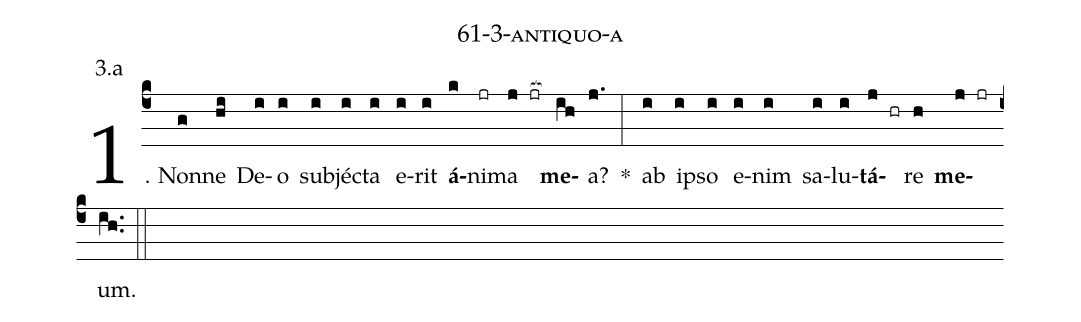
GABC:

name: 61-3-antiquo-a;
annotation: 3.a;
%%
(c4)1. Non(g)ne(hi) De(i)o(i) sub(i)jéc(i)ta(i) e(i)rit(i) <b>á</b>(k)ni(jr)ma(j jr[ocb:1{]) <b>me</b>(ih[ocb:0}])a?(j.) *(:) ab(i) ip(i)so(i) e(i)nim(i) sa(i)lu(i)<b>tá</b>(j hr)re(h) <b>me</b>(j jr)um.(ih..) (::)
